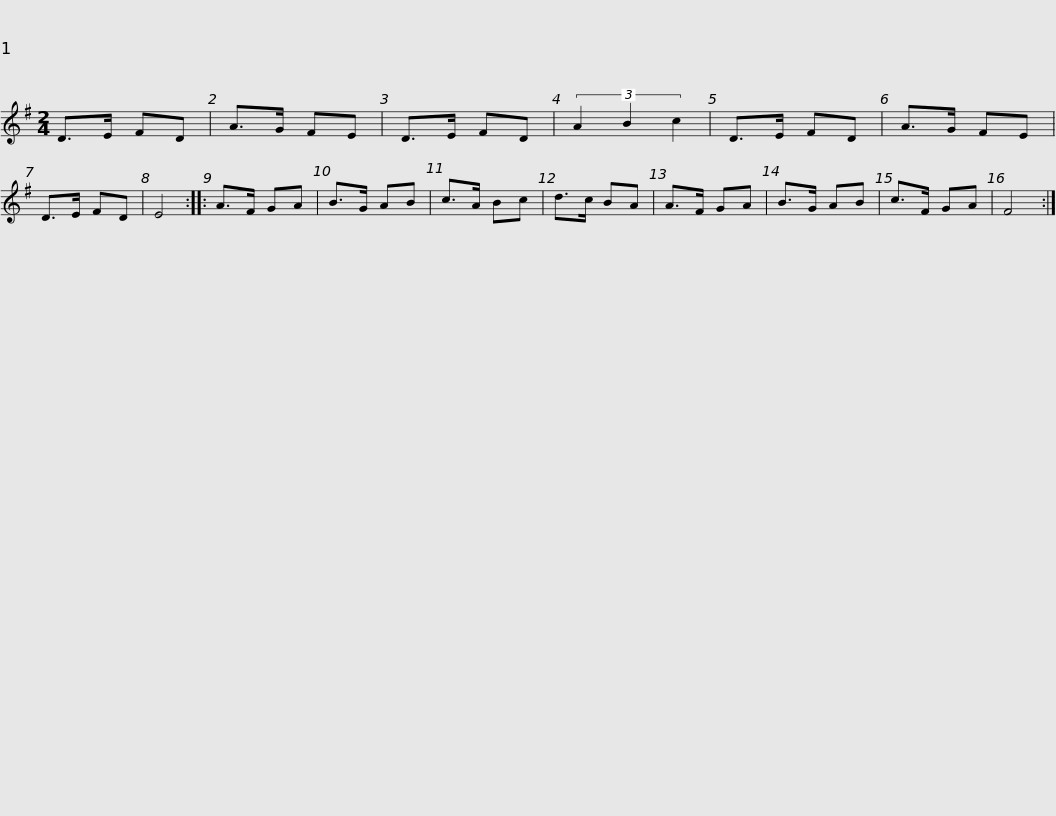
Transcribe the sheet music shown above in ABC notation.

X:1
L:1/8
M:2/4
I:linebreak $
K:G
V:1 treble
V:1
 D>E FD | A>G FE | D>E FD | (3A2 B2 c2 | D>E FD | %5
 A>G FE | D>E FD | E4 :: A>F GA | B>G AB |$ %10
 c>A Bc | d>c BA | A>F GA | B>G AB | c>F GA | %15
 F4 :| %16
